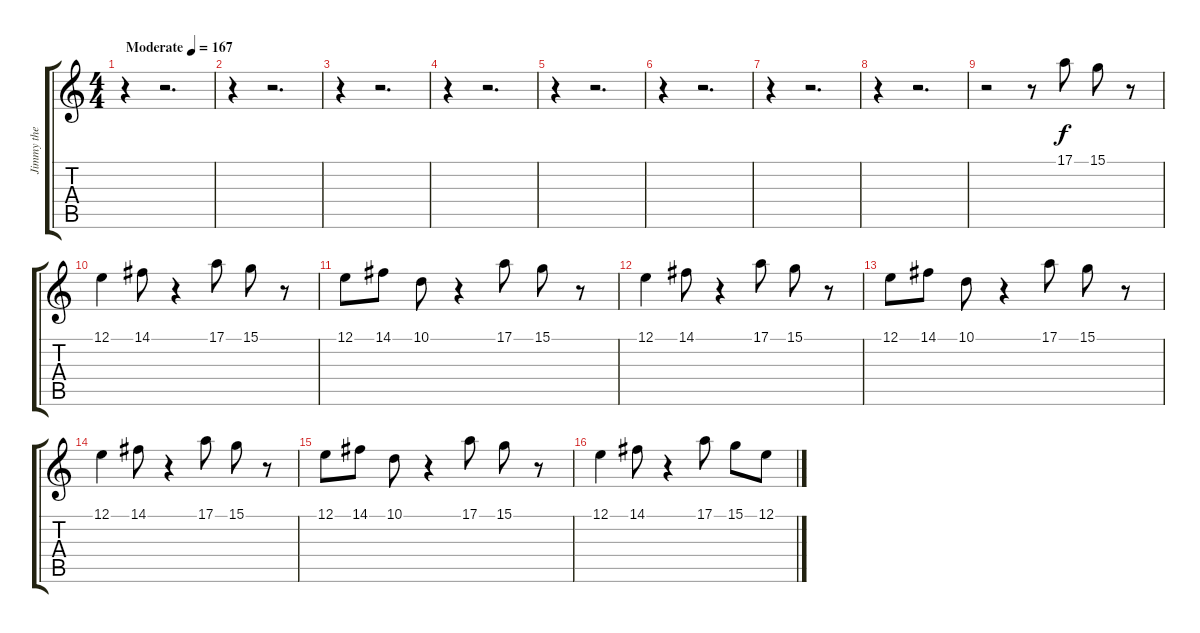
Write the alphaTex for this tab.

\track ("Jimmy the Robot (Synth Setting)" "Jimmy the ") {instrument lead5charang}
\staff {score tabs}
\tuning (E4 B3 G3 D3 A2 E2) {hide}
\ts (4 4)
\tempo (167 "Moderate")
\clef g2
\ks c
r.4{dy f instrument lead5charang} r.2{d} |
r.4 r.2{d} |
r.4 r.2{d} |
r.4 r.2{d} |
r.4 r.2{d} |
r.4 r.2{d} |
r.4 r.2{d} |
r.4 r.2{d} |
r.2 r.8 17.1.8 15.1.8 r.8 |
12.1.4 14.1.8 r.4 17.1.8 15.1.8 r.8 |
12.1.8 14.1.8 10.1.8 r.4 17.1.8 15.1.8 r.8 |
12.1.4 14.1.8 r.4 17.1.8 15.1.8 r.8 |
12.1.8 14.1.8 10.1.8 r.4 17.1.8 15.1.8 r.8 |
12.1.4 14.1.8 r.4 17.1.8 15.1.8 r.8 |
12.1.8 14.1.8 10.1.8 r.4 17.1.8 15.1.8 r.8 |
12.1.4 14.1.8 r.4 17.1.8 15.1.8 12.1.8
